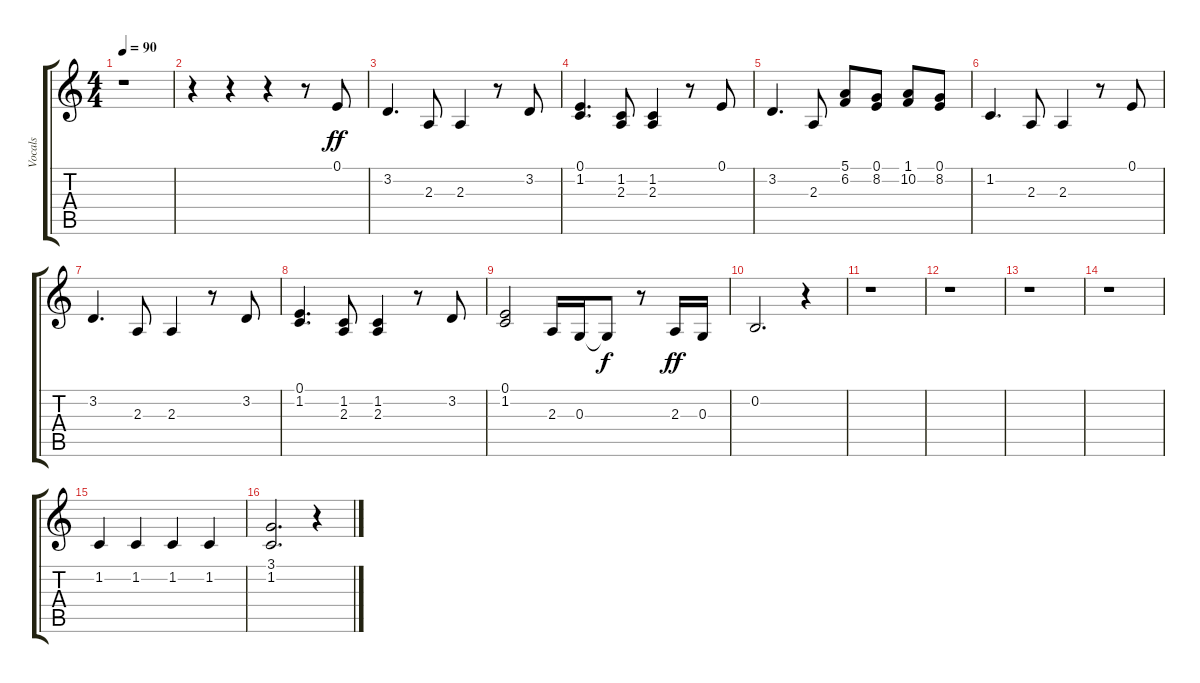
\track ("Vocals" "Vocals") {instrument panflute}
\staff {score tabs}
\tuning (E4 B3 G3 D3 A2 E2) {hide}
\ts (4 4)
\tempo 90
\clef g2
\ks c
r.1{dy ff} |
r.4 r.4 r.4 r.8 0.1.8 |
3.2.4{d} 2.3.8 2.3.4 r.8 3.2.8 |
(0.1 1.2).4{d} (1.2 2.3).8 (1.2 2.3).4 r.8 0.1.8 |
3.2.4{d} 2.3.8 (5.1 6.2).8 (0.1 8.2).8 (1.1 10.2).8 (0.1 8.2).8 |
1.2.4{d} 2.3.8 2.3.4 r.8 0.1.8 |
3.2.4{d} 2.3.8 2.3.4 r.8 3.2.8 |
(0.1 1.2).4{d} (1.2 2.3).8 (1.2 2.3).4 r.8 3.2.8 |
(0.1 1.2).2 2.3.16 0.3.16 0.3{t}.8{dy f} r.8 2.3.16{dy ff} 0.3.16 |
0.2.2{d} r.4 |
r.1 |
r.1 |
r.1 |
r.1 |
1.2.4 1.2.4 1.2.4 1.2.4 |
(3.1 1.2).2{d} r.4
